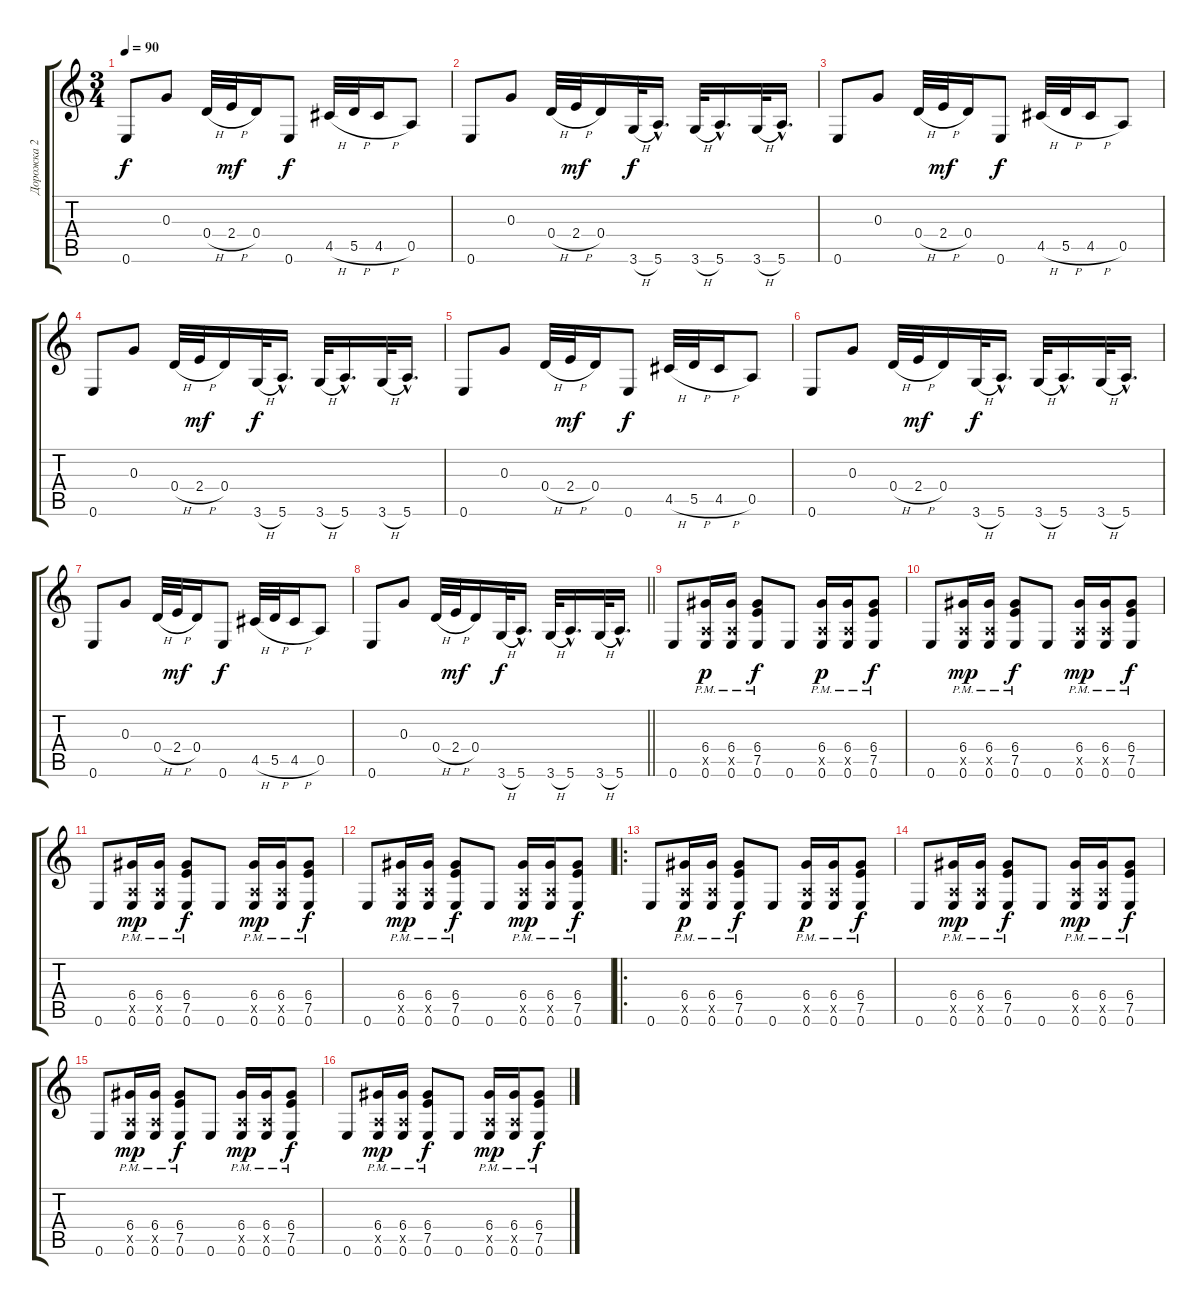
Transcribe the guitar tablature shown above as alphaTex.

\track ("Дорожка 2" "Дорожка 2") {instrument acousticguitarsteel}
\staff {score tabs}
\tuning (E4 B3 G3 D3 A2 E2) {hide}
\ts (3 4)
\tempo 90
\clef g2
\ks c
0.6.8{dy f volume 14 instrument acousticguitarsteel} 0.3.8 0.4{h}.32 2.4{h}.32{dy mf} 0.4.16 0.6.8{dy f} 4.5{h}.32 5.5{h}.32 4.5{h}.16 0.5.8 |
0.6.8 0.3.8 0.4{h}.32 2.4{h}.32{dy mf} 0.4.16 3.6{h}.32{dy f} 5.6{hac}.16{d} 3.6{h}.32 5.6{hac}.16{d} 3.6{h}.32 5.6{hac}.16{d} |
0.6.8 0.3.8 0.4{h}.32 2.4{h}.32{dy mf} 0.4.16 0.6.8{dy f} 4.5{h}.32 5.5{h}.32 4.5{h}.16 0.5.8 |
0.6.8 0.3.8 0.4{h}.32 2.4{h}.32{dy mf} 0.4.16 3.6{h}.32{dy f} 5.6{hac}.16{d} 3.6{h}.32 5.6{hac}.16{d} 3.6{h}.32 5.6{hac}.16{d} |
0.6.8 0.3.8 0.4{h}.32 2.4{h}.32{dy mf} 0.4.16 0.6.8{dy f} 4.5{h}.32 5.5{h}.32 4.5{h}.16 0.5.8 |
0.6.8 0.3.8 0.4{h}.32 2.4{h}.32{dy mf} 0.4.16 3.6{h}.32{dy f} 5.6{hac}.16{d} 3.6{h}.32 5.6{hac}.16{d} 3.6{h}.32 5.6{hac}.16{d} |
0.6.8 0.3.8 0.4{h}.32 2.4{h}.32{dy mf} 0.4.16 0.6.8{dy f} 4.5{h}.32 5.5{h}.32 4.5{h}.16 0.5.8 |
\barLineRight lightlight
0.6.8 0.3.8 0.4{h}.32 2.4{h}.32{dy mf} 0.4.16 3.6{h}.32{dy f} 5.6{hac}.16{d} 3.6{h}.32 5.6{hac}.16{d} 3.6{h}.32 5.6{hac}.16{d} |
0.6.8{volume 9} (6.4{pm} 0.5{x} 0.6{pm}).16{dy p} (6.4{pm} 0.5{x} 0.6{pm}).16 (6.4{pm} 7.5{pm} 0.6{pm}).8{dy f} 0.6.8 (6.4{pm} 0.5{x} 0.6{pm}).16{dy p} (6.4{pm} 0.5{x} 0.6{pm}).16 (6.4{pm} 7.5{pm} 0.6{pm}).8{dy f} |
0.6.8 (6.4{pm} 0.5{x} 0.6{pm}).16{dy mp} (6.4{pm} 0.5{x} 0.6{pm}).16 (6.4{pm} 7.5{pm} 0.6{pm}).8{dy f} 0.6.8 (6.4{pm} 0.5{x} 0.6{pm}).16{dy mp} (6.4{pm} 0.5{x} 0.6{pm}).16 (6.4{pm} 7.5{pm} 0.6{pm}).8{dy f} |
0.6.8 (6.4{pm} 0.5{x} 0.6{pm}).16{dy mp} (6.4{pm} 0.5{x} 0.6{pm}).16 (6.4{pm} 7.5{pm} 0.6{pm}).8{dy f} 0.6.8 (6.4{pm} 0.5{x} 0.6{pm}).16{dy mp} (6.4{pm} 0.5{x} 0.6{pm}).16 (6.4{pm} 7.5{pm} 0.6{pm}).8{dy f} |
0.6.8 (6.4{pm} 0.5{x} 0.6{pm}).16{dy mp} (6.4{pm} 0.5{x} 0.6{pm}).16 (6.4{pm} 7.5{pm} 0.6{pm}).8{dy f} 0.6.8 (6.4{pm} 0.5{x} 0.6{pm}).16{dy mp} (6.4{pm} 0.5{x} 0.6{pm}).16 (6.4{pm} 7.5{pm} 0.6{pm}).8{dy f} |
\ro
0.6.8{volume 9} (6.4{pm} 0.5{x} 0.6{pm}).16{dy p} (6.4{pm} 0.5{x} 0.6{pm}).16 (6.4{pm} 7.5{pm} 0.6{pm}).8{dy f} 0.6.8 (6.4{pm} 0.5{x} 0.6{pm}).16{dy p} (6.4{pm} 0.5{x} 0.6{pm}).16 (6.4{pm} 7.5{pm} 0.6{pm}).8{dy f} |
0.6.8 (6.4{pm} 0.5{x} 0.6{pm}).16{dy mp} (6.4{pm} 0.5{x} 0.6{pm}).16 (6.4{pm} 7.5{pm} 0.6{pm}).8{dy f} 0.6.8 (6.4{pm} 0.5{x} 0.6{pm}).16{dy mp} (6.4{pm} 0.5{x} 0.6{pm}).16 (6.4{pm} 7.5{pm} 0.6{pm}).8{dy f} |
0.6.8 (6.4{pm} 0.5{x} 0.6{pm}).16{dy mp} (6.4{pm} 0.5{x} 0.6{pm}).16 (6.4{pm} 7.5{pm} 0.6{pm}).8{dy f} 0.6.8 (6.4{pm} 0.5{x} 0.6{pm}).16{dy mp} (6.4{pm} 0.5{x} 0.6{pm}).16 (6.4{pm} 7.5{pm} 0.6{pm}).8{dy f} |
0.6.8 (6.4{pm} 0.5{x} 0.6{pm}).16{dy mp} (6.4{pm} 0.5{x} 0.6{pm}).16 (6.4{pm} 7.5{pm} 0.6{pm}).8{dy f} 0.6.8 (6.4{pm} 0.5{x} 0.6{pm}).16{dy mp} (6.4{pm} 0.5{x} 0.6{pm}).16 (6.4{pm} 7.5{pm} 0.6{pm}).8{dy f}
